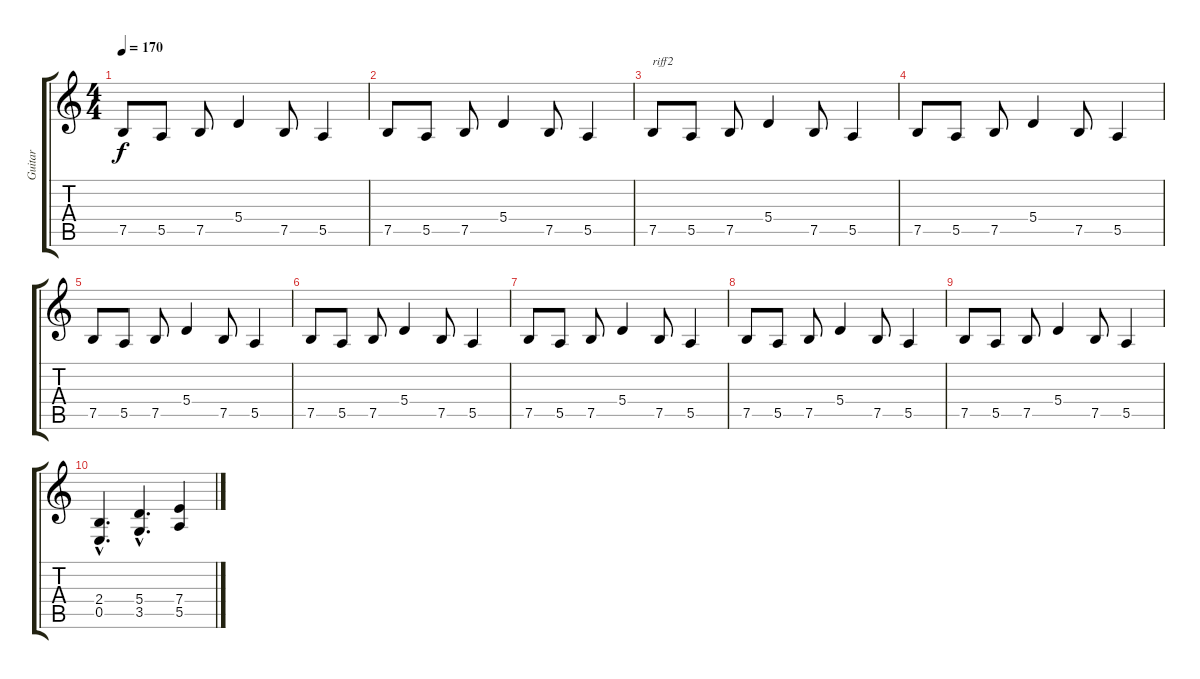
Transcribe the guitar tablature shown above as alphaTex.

\track ("Guitar" "Guitar") {instrument distortionguitar}
\staff {score tabs}
\tuning (B3 Gb3 D3 A2 E2 B1) {hide}
\ts (4 4)
\tempo 170
\clef g2
\ks c
7.5.8{dy f} 5.5.8 7.5.8 5.4.4 7.5.8 5.5.4 |
7.5.8 5.5.8 7.5.8 5.4.4 7.5.8 5.5.4 |
7.5.8{txt "riff2"} 5.5.8 7.5.8 5.4.4 7.5.8 5.5.4 |
7.5.8 5.5.8 7.5.8 5.4.4 7.5.8 5.5.4 |
7.5.8 5.5.8 7.5.8 5.4.4 7.5.8 5.5.4 |
7.5.8 5.5.8 7.5.8 5.4.4 7.5.8 5.5.4 |
7.5.8 5.5.8 7.5.8 5.4.4 7.5.8 5.5.4 |
7.5.8 5.5.8 7.5.8 5.4.4 7.5.8 5.5.4 |
7.5.8 5.5.8 7.5.8 5.4.4 7.5.8 5.5.4 |
(2.4{hac} 0.5{hac}).4{d} (5.4{hac} 3.5{hac}).4{d} (7.4 5.5).4
